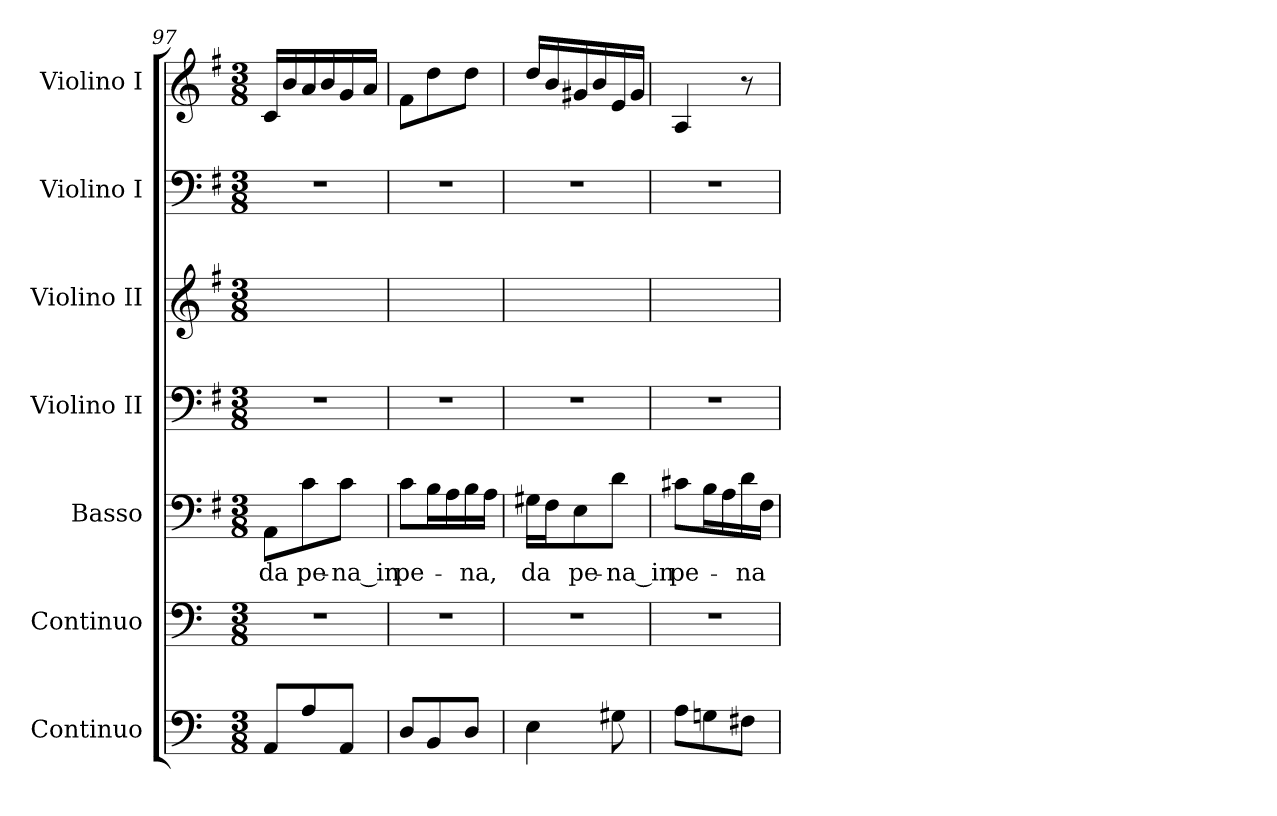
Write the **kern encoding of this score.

**kern	**kern	**kern	**text	**kern	**kern	**kern	**kern
*part7	*part6	*part5	*part5	*part4	*part3	*part2	*part1
*staff7	*staff6	*staff5	*staff5	*staff4	*staff3	*staff2	*staff1
*I"Continuo	*I"Continuo	*I"Basso	*	*I"Violino II	*I"Violino II	*I"Violino I	*I"Violino I
*	*	*I'B.	*	*I'Vln. II	*I'Vln. II	*I'Vln. I	*I'Vln. I
*clefF4	*clefF4	*clefF4	*	*clefF4	*clefG2	*clefF4	*clefG2
*k[]	*k[]	*k[f#]	*	*k[f#]	*k[f#]	*k[f#]	*k[f#]
*a:	*a:	*e:	*	*e:	*e:	*e:	*e:
*M3/8	*M3/8	*M3/8	*	*M3/8	*M3/8	*M3/8	*M3/8
=97	=97	=97	=97	=97	=97	=97	=97
!	!LO:N:vis=1	!	!	!	!	!	!
!	!	!	!LO:LY:b:color=#000000	!LO:N:vis=1	!	!LO:N:vis=1	!
8AAi/L	4.r	8AAi\L	da	4.r	16ci/LLyy	4.r	16ci/LL
.	.	.	.	.	16bi/yy	.	16bi/
!	!	!	!LO:LY:b:color=#000000	!	!	!	!
8Ai/	.	8ci\	pe-	.	16ai/yy	.	16ai/
.	.	.	.	.	16bi/yy	.	16bi/
!	!	!	!LO:LY:b:color=#000000	!	!	!	!
8AAi/J	.	8ci\J	-na_in	.	16gi/yy	.	16gi/
.	.	.	.	.	16ai/JJyy	.	16ai/JJ
=98	=98	=98	=98	=98	=98	=98	=98
!	!LO:N:vis=1	!	!	!	!	!	!
!	!	!	!LO:LY:b:color=#000000	!LO:N:vis=1	!	!LO:N:vis=1	!
8Di/L	4.r	8ci\L	pe-	4.r	8f#i\Lyy	4.r	8f#i\L
8BBi/	.	16Bi\L	.	.	8ddi\yy	.	8ddi\
.	.	16Ai\	.	.	.	.	.
!	!	!	!LO:LY:b:color=#000000	!	!	!	!
8Di/J	.	16Bi\	-na,	.	8ddi\Jyy	.	8ddi\J
.	.	16Ai\JJ	.	.	.	.	.
!!LO:LB:g=z
=99	=99	=99	=99	=99	=99	=99	=99
!	!LO:N:vis=1	!	!	!	!	!	!
!	!	!	!LO:LY:b:color=#000000	!LO:N:vis=1	!	!LO:N:vis=1	!
4Ei\	4.r	16G#Xi\LL	da	4.r	16ddi/LLyy	4.r	16ddi/LL
.	.	16F#i\J	.	.	16bi/yy	.	16bi/
!	!	!	!LO:LY:b:color=#000000	!	!	!	!
.	.	8Ei\	pe-	.	16g#Xi/yy	.	16g#Xi/
.	.	.	.	.	16bi/yy	.	16bi/
!	!	!	!LO:LY:b:color=#000000	!	!	!	!
8G#Xi\	.	8di\J	-na_in	.	16ei/yy	.	16ei/
.	.	.	.	.	16g#i/JJyy	.	16g#i/JJ
=100	=100	=100	=100	=100	=100	=100	=100
!	!LO:N:vis=1	!	!	!	!	!	!
!	!	!	!LO:LY:b:color=#000000	!LO:N:vis=1	!	!LO:N:vis=1	!
8Ai\L	4.r	8c#Xi\L	pe-	4.r	4Ai/yy	4.r	4Ai/
8Gni\	.	16Bi\L	.	.	.	.	.
.	.	16Ai\	.	.	.	.	.
!	!	!	!LO:LY:b:color=#000000	!	!	!	!
8F#i\J	.	16di\	-na	.	8ryy	.	8r
.	.	16F#i\JJ	.	.	.	.	.
=	=	=	=	=	=	=	=
*-	*-	*-	*-	*-	*-	*-	*-
